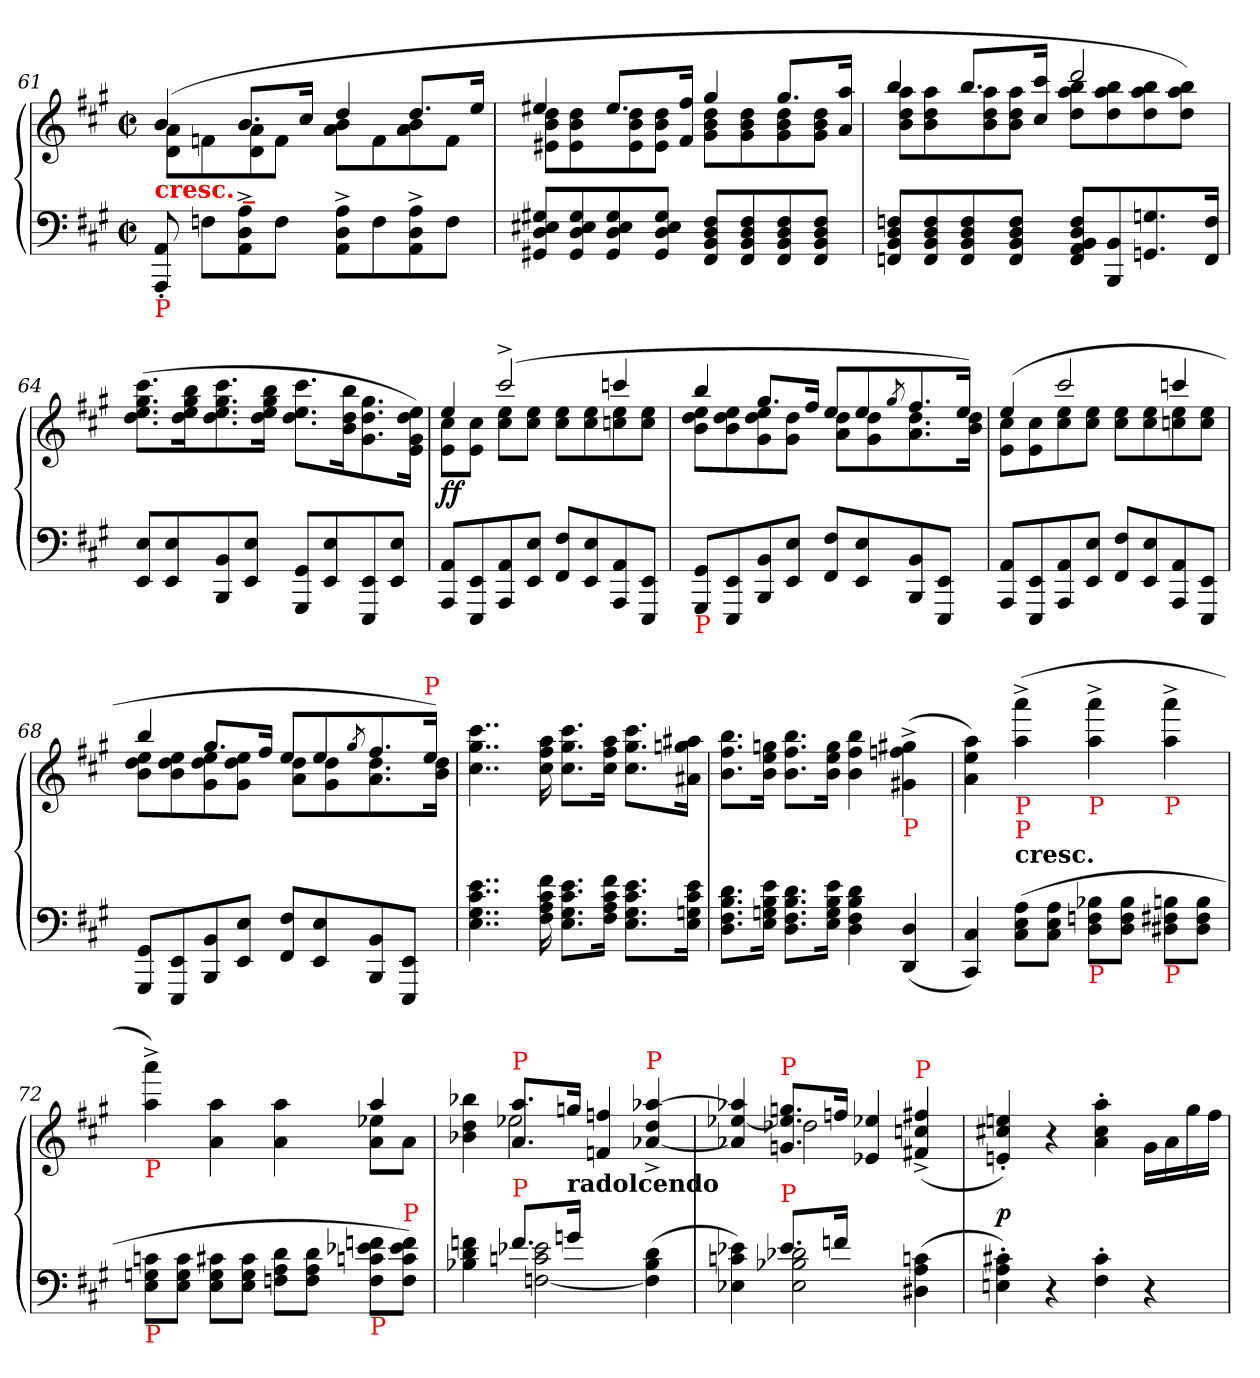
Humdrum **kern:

**kern	**kern	**dynam
*part1	*part1	*part1
*staff2	*staff1	*staff1/2
*clefF4	*clefG2	*
*k[f#c#g#]	*k[f#c#g#]	*
*M2/2	*M2/2	*
*met(c|)	*met(c|)	*
=61	=61	=61
*	*^	*
!	!LO:TX:b:B:color=red:t=cresc. _	!	!
!LO:TX:b:color=red:t=P	!	!	!
8AA' 8AAA'	(>4b	8a 8dL	.
8FnL	.	8fn	.
8A^< 8D^< 8AA^<	8.bL	8a 8d	.
8FJ	.	8fJ	.
.	16cc#Jk	.	.
8A^< 8D^< 8AA^<L	4dd	8b 8aL	.
8F	.	8f	.
8A^< 8D^< 8AA^<	8.ddL	8b 8a	.
8FJ	.	8fJ	.
.	16eeJk	.	.
=62	=62	=62	=62
8G#X 8E#X 8D 8GG#XL	4ee#X	8dd 8b 8e#XL	.
8G# 8E# 8D 8GG#	.	8dd 8b 8e#	.
8G# 8E# 8D 8GG#	8.ee#L	8dd 8b 8e#	.
8G# 8E# 8D 8GG#J	.	8dd 8b 8e#J	.
.	16ff# 16f#Jk	.	.
8F# 8D 8BB 8FF#L	4gg#	8dd 8b 8g#L	.
8F# 8D 8BB 8FF#	.	8dd 8b 8g#	.
8F# 8D 8BB 8FF#	8.gg#L	8dd 8b 8g#	.
8F# 8D 8BB 8FF#J	.	8dd 8b 8g#J	.
.	16aa 16aJk	.	.
=63	=63	=63	=63
8Fn 8D 8BB 8FFnL	4bb	8aa 8dd 8bL	.
8F 8D 8BB 8FF	.	8aa 8dd 8b	.
8F 8D 8BB 8FF	8.bbL	8aa 8dd 8b	.
8F 8D 8BB 8FFJ	.	8aa 8dd 8bJ	.
.	16ccc# 16cc#Jk	.	.
8F 8D 8BB 8AA 8FFL	2ddd	8bb 8aa 8ddL	.
8BB 8BBB	.	8bb 8aa 8dd	.
8.Gn 8.GGn	.	8bb 8aa 8dd	.
.	.	8bb 8aa 8ddJ)	.
16F 16FFJk	.	.	.
*	*v	*v	*
=64	=64	=64
8E 8EEL	(>8.ccc# 8.gg# 8.ee 8.ddL	.
8E 8EE	.	.
.	16bb 16gg# 16ee 16ddk	.
8BB 8BBB	8.ccc# 8.gg# 8.ee 8.dd	.
8E 8EEJ	.	.
.	16bb 16gg# 16ee 16ddJk	.
8GG# 8GGG#L	8.ccc# 8.ee 8.ddL	.
8E 8EE	.	.
.	16bb 16dd 16bk	.
8EE 8EEE	8.gg# 8.dd 8.g#	.
8E 8EEJ	.	.
.	16ee 16dd 16g# 16eJk)	.
=65	=65	=65
*	*^	*
8AA 8AAAL	4ee	8cc# 8eL	ff
8EE 8EEE	.	8cc# 8eJ	.
8AA 8AAA	(>2ccc#^>	8ee 8cc#L	.
8E 8EEJ	.	8ee 8cc#J	.
8F# 8FF#L	.	8ee 8cc#L	.
8E 8EE	.	8ee 8cc#	.
8AA 8AAA	4cccn	8ee 8ccn	.
8EE 8EEEJ	.	8ee 8ccJ	.
=66	=66	=66	=66
!LO:TX:b:color=red:t=P	!	!	!
8GG# 8GGG#L	4bb	8ee 8dd 8bL	.
8EE 8EEE	.	8ee 8dd 8b	.
8BB 8BBB	8.gg#L	8ee 8dd 8g#	.
8E 8EEJ	.	8dd 8g#J	.
.	16ff#Jk	.	.
8F# 8FF#L	8eeL	8dd 8aL	.
8E 8EE	8ee	8dd 8g#	.
.	8qgg#/	.	.
8BB 8BBB	8.ff#	8.dd 8.a	.
8EE 8EEEJ	.	.	.
.	16eeJk)	16dd 16bJk	.
=67	=67	=67	=67
8AA 8AAAL	(>4ee	8cc# 8eL	.
8EE 8EEE	.	8cc# 8e	.
8AA 8AAA	2ccc#	8ee 8cc#	.
8E 8EEJ	.	8ee 8cc#J	.
8F# 8FF#L	.	8ee 8cc#L	.
8E 8EE	.	8ee 8cc#	.
8AA 8AAA	4cccn	8ee 8ccn	.
8EE 8EEEJ	.	8ee 8ccJ	.
=68	=68	=68	=68
8GG# 8GGG#L	4bb	8ee 8dd 8bL	.
8EE 8EEE	.	8ee 8dd 8b	.
8BB 8BBB	8.gg#L	8ee 8dd 8g#	.
8E 8EEJ	.	8ee 8dd 8g#J	.
.	16ff#Jk	.	.
8F# 8FF#L	8eeL	8dd 8aL	.
8E 8EE	8ee	8dd 8g#	.
.	8qgg#/	.	.
8BB 8BBB	8.ff#	8.dd 8.a	.
8EE 8EEEJ	.	.	.
!	!LO:TX:a:color=red:t=P	!	!
.	16eeJk)	16dd 16bJk	.
*	*v	*v	*
=69	=69	=69
4..e 4..c# 4..G# 4..E	4..ccc# 4..gg# 4..cc#	.
16f# 16c# 16A 16F#	16aa 16ff# 16cc#	.
8.e 8.c# 8.G# 8.EL	8.ccc# 8.gg# 8.cc#L	.
16f# 16c# 16A 16F#Jk	16aa 16ff# 16cc#Jk	.
8.e 8.c# 8.G# 8.EL	8.ccc# 8.gg# 8.cc#L	.
16e 16c# 16Gn 16EJk	16aa#X 16ggn 16a#XJk	.
=70	=70	=70
8.d 8.B 8.F# 8.DL	8.bb 8.ff# 8.bL	.
16e 16B 16Gn 16EJk	16ggn 16ee 16bJk	.
8.d 8.B 8.F# 8.DL	8.bb 8.ff# 8.bL	.
16e 16B 16G 16EJk	16gg 16ee 16bJk	.
4d 4B 4F# 4D	4bb 4ff# 4b	.
!	!LO:TX:b:color=red:t=P	!
(<4D 4DD	(>4gg#X^< 4ffn^< 4g#X^<	.
=71	=71	=71
4C# 4CC#)	4aa 4ee 4a)	.
!	!LO:TX:c:B:t=cresc.	!
!	!LO:TX:b:color=red:t=P	!
!	!LO:TX:b:color=red:t=P	!
(>8A 8E 8C#L	(>4aaa^< 4aa^<	.
8A 8E 8C#J	.	.
!	!LO:TX:b:color=red:t=P	!
!LO:TX:b:color=red:t=P	!	!
8B-X 8Fn 8DL	4aaa^< 4aa^<	.
8B- 8F 8DJ	.	.
!	!LO:TX:b:color=red:t=P	!
!LO:TX:b:color=red:t=P	!	!
8Bn 8F#X 8D#XL	4aaa^< 4aa^<	.
8B 8F# 8D#J	.	.
=72	=72	=72
*	*^	*
!	!LO:TX:b:color=red:t=P	!	!
!LO:TX:b:color=red:t=P	!	!	!
8cn 8Gn 8EL	4aaa^< 4aa^<)	2.ryy	.
8c 8G 8EJ	.	.	.
8c#X 8G 8EL	4aa 4a	.	.
8c# 8G 8EJ	.	.	.
8d 8A 8FnL	4aa 4a	.	.
8d 8A 8FJ	.	.	.
!LO:TX:b:color=red:t=P	!	!	!
8fn 8e-X 8cn 8FL	4aa	8ee-X 8aL	.
!LO:TX:a:color=red:t=P	!	!	!
8f 8e- 8c 8FJ)	.	8aJ	.
=73	=73	=73	=73
*^	*	*	*
4fn 4d 4B-X	4ryy	4bb-X 4dd 4b-X	4ryy	.
!	!	!LO:TX:a:color=red:t=P	!	!
!LO:TX:a:color=red:t=P	!	!	!	!
8.f/L	2e-X 2cn [2Fn	8.aa 8.aL	2ee-X	.
!	!	!LO:TX:b:B:t=radolcendo	!	!
16gn\Jk	.	16ggnJk	.	.
4ryy	.	4ffn 4fn	.	.
!	!	!LO:TX:a:color=red:t=P	!	!
(>4d\ 4B-\ 4F]\	4ryy	[4aa-X^</ 4dd^</ [4a-X^</	4ryy	.
=74	=74	=74	=74	=74
4e-X 4cn 4E-X)	4ryy	4aa-X]/ [4ee-X/ 4a-X]/	4ryy	.
!	!	!LO:TX:a:color=red:t=P	!	!
!LO:TX:a:color=red:t=P	!	!	!	!
8.e-/L	2d-X 2B-X 2E-)	8.ggn 8.ee-] 8.gnL	2dd-X	.
16fn\Jk	.	16ffnJk	.	.
4ryy	.	4ee-X 4e-X	.	.
!	!	!LO:TX:a:color=red:t=P	!	!
(<(>4cn\ 4A\ 4D#X\	4ryy	(>4ff#X^</ 4ccn^</ 4f#X^</	4ryy	.
*v	*v	*	*	*
*	*v	*v	*
=75	=75	=75
4c#X' 4A' 4En')	4een'> 4cc#X'> 4en'>)	p
4r	4r	.
4c#' 4F#'	4aa' 4cc#' 4a'	.
4r	16g#LL	.
.	16a	.
.	16gg#	.
.	16ff#JJ	.
=	=	=
*-	*-	*-
